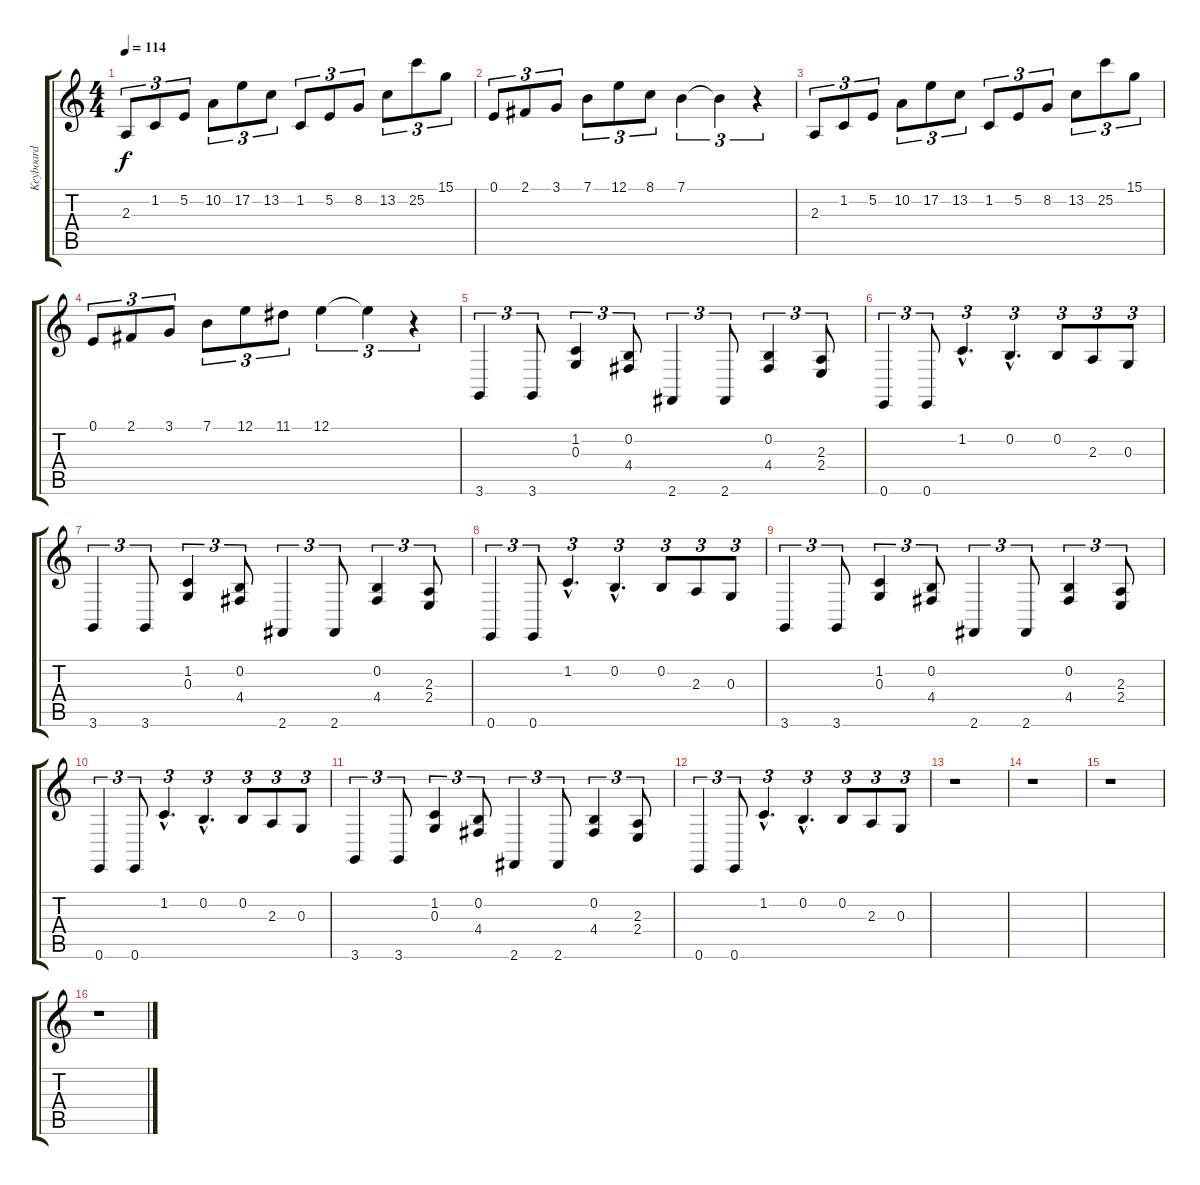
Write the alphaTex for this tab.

\track ("Keyboard" "Keyboard") {instrument acousticgrandpiano}
\staff {score tabs}
\tuning (E4 B3 G3 D3 A2 E2) {hide}
\ts (4 4)
\tempo 114
\clef g2
\ks c
2.3.8{tu (3 2) dy f} 1.2.8{tu (3 2)} 5.2.8{tu (3 2)} 10.2.8{tu (3 2)} 17.2.8{tu (3 2)} 13.2.8{tu (3 2)} 1.2.8{tu (3 2)} 5.2.8{tu (3 2)} 8.2.8{tu (3 2)} 13.2.8{tu (3 2)} 25.2.8{tu (3 2)} 15.1.8{tu (3 2)} |
0.1.8{tu (3 2)} 2.1.8{tu (3 2)} 3.1.8{tu (3 2)} 7.1.8{tu (3 2)} 12.1.8{tu (3 2)} 8.1.8{tu (3 2)} 7.1.4{tu (3 2)} 7.1{t}.4{tu (3 2)} r.4{tu (3 2)} |
2.3.8{tu (3 2)} 1.2.8{tu (3 2)} 5.2.8{tu (3 2)} 10.2.8{tu (3 2)} 17.2.8{tu (3 2)} 13.2.8{tu (3 2)} 1.2.8{tu (3 2)} 5.2.8{tu (3 2)} 8.2.8{tu (3 2)} 13.2.8{tu (3 2)} 25.2.8{tu (3 2)} 15.1.8{tu (3 2)} |
0.1.8{tu (3 2)} 2.1.8{tu (3 2)} 3.1.8{tu (3 2)} 7.1.8{tu (3 2)} 12.1.8{tu (3 2)} 11.1.8{tu (3 2)} 12.1.4{tu (3 2)} 12.1{t}.4{tu (3 2)} r.4{tu (3 2)} |
3.6.4{tu (3 2)} 3.6.8{tu (3 2)} (1.2 0.3).4{tu (3 2)} (0.2 4.4).8{tu (3 2)} 2.6.4{tu (3 2)} 2.6.8{tu (3 2)} (0.2 4.4).4{tu (3 2)} (2.3 2.4).8{tu (3 2)} |
0.6.4{tu (3 2)} 0.6.8{tu (3 2)} 1.2{hac}.4{d tu (3 2)} 0.2{hac}.4{d tu (3 2)} 0.2.8{tu (3 2)} 2.3.8{tu (3 2)} 0.3.8{tu (3 2)} |
3.6.4{tu (3 2)} 3.6.8{tu (3 2)} (1.2 0.3).4{tu (3 2)} (0.2 4.4).8{tu (3 2)} 2.6.4{tu (3 2)} 2.6.8{tu (3 2)} (0.2 4.4).4{tu (3 2)} (2.3 2.4).8{tu (3 2)} |
0.6.4{tu (3 2)} 0.6.8{tu (3 2)} 1.2{hac}.4{d tu (3 2)} 0.2{hac}.4{d tu (3 2)} 0.2.8{tu (3 2)} 2.3.8{tu (3 2)} 0.3.8{tu (3 2)} |
3.6.4{tu (3 2)} 3.6.8{tu (3 2)} (1.2 0.3).4{tu (3 2)} (0.2 4.4).8{tu (3 2)} 2.6.4{tu (3 2)} 2.6.8{tu (3 2)} (0.2 4.4).4{tu (3 2)} (2.3 2.4).8{tu (3 2)} |
0.6.4{tu (3 2)} 0.6.8{tu (3 2)} 1.2{hac}.4{d tu (3 2)} 0.2{hac}.4{d tu (3 2)} 0.2.8{tu (3 2)} 2.3.8{tu (3 2)} 0.3.8{tu (3 2)} |
3.6.4{tu (3 2)} 3.6.8{tu (3 2)} (1.2 0.3).4{tu (3 2)} (0.2 4.4).8{tu (3 2)} 2.6.4{tu (3 2)} 2.6.8{tu (3 2)} (0.2 4.4).4{tu (3 2)} (2.3 2.4).8{tu (3 2)} |
0.6.4{tu (3 2)} 0.6.8{tu (3 2)} 1.2{hac}.4{d tu (3 2)} 0.2{hac}.4{d tu (3 2)} 0.2.8{tu (3 2)} 2.3.8{tu (3 2)} 0.3.8{tu (3 2)} |
r.1 |
r.1 |
r.1 |
r.1
